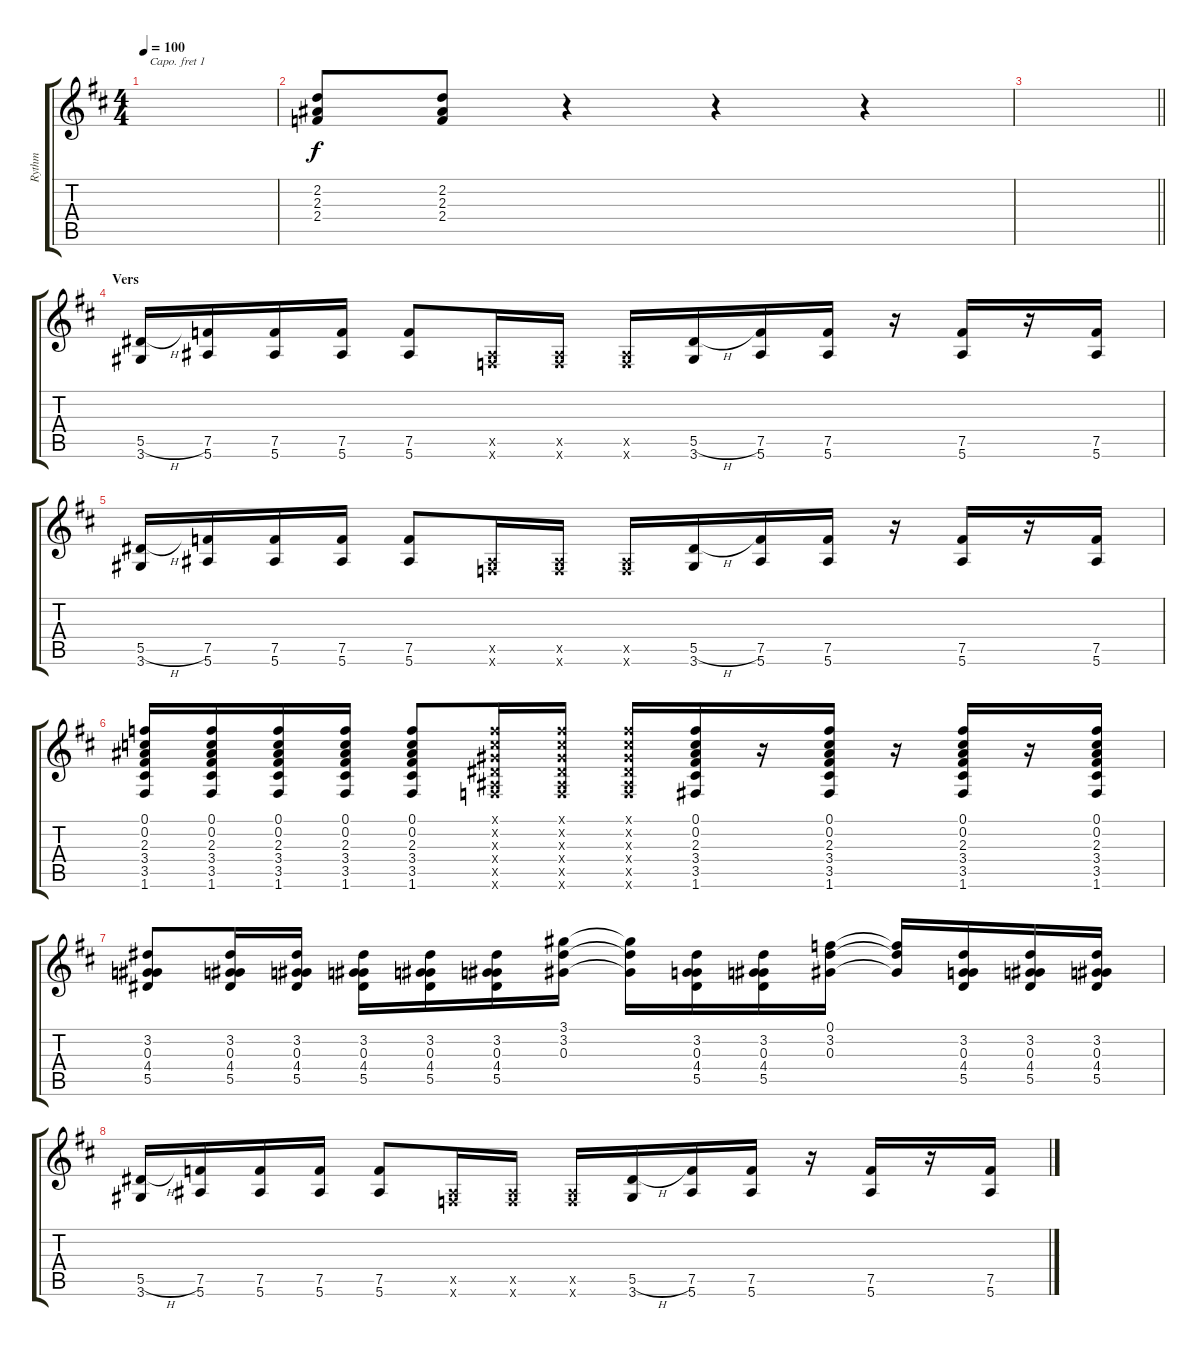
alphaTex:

\track ("Rythm" "Rythm") {instrument acousticguitarsteel}
\staff {score tabs}
\capo 1
\tuning (E4 B3 G3 D3 A2 E2) {hide}
\ts (4 4)
\tempo 100
\clef g2
\ks d
|
(2.2 2.3 2.4).8 (2.2 2.3 2.4).8 r.4 r.4 r.4 |
\barLineRight lightlight
|
\section ("" "Vers")
(5.5{h} 3.6).16 (7.5 5.6).16 (7.5 5.6).16 (7.5 5.6).16 (7.5 5.6).8 (0.5{x} 0.6{x}).16 (0.5{x} 0.6{x}).16 (0.5{x} 0.6{x}).16 (5.5{h} 3.6).16 (7.5 5.6).16 (7.5 5.6).16 r.16 (7.5 5.6).16 r.16 (7.5 5.6).16 |
(5.5{h} 3.6).16 (7.5 5.6).16 (7.5 5.6).16 (7.5 5.6).16 (7.5 5.6).8 (0.5{x} 0.6{x}).16 (0.5{x} 0.6{x}).16 (0.5{x} 0.6{x}).16 (5.5{h} 3.6).16 (7.5 5.6).16 (7.5 5.6).16 r.16 (7.5 5.6).16 r.16 (7.5 5.6).16 |
(0.1 0.2 2.3 3.4 3.5 1.6).16 (0.1 0.2 2.3 3.4 3.5 1.6).16 (0.1 0.2 2.3 3.4 3.5 1.6).16 (0.1 0.2 2.3 3.4 3.5 1.6).16 (0.1 0.2 2.3 3.4 3.5 1.6).8 (0.1{x} 0.2{x} 0.3{x} 0.4{x} 0.5{x} 0.6{x}).16 (0.1{x} 0.2{x} 0.3{x} 0.4{x} 0.5{x} 0.6{x}).16 (0.1{x} 0.2{x} 0.3{x} 0.4{x} 0.5{x} 0.6{x}).16 (0.1 0.2 2.3 3.4 3.5 1.6).16 r.16 (0.1 0.2 2.3 3.4 3.5 1.6).16 r.16 (0.1 0.2 2.3 3.4 3.5 1.6).16 r.16 (0.1 0.2 2.3 3.4 3.5 1.6).16 |
(3.2 0.3 4.4 5.5).8 (3.2 0.3 4.4 5.5).16 (3.2 0.3 4.4 5.5).16 (3.2 0.3 4.4 5.5).16 (3.2 0.3 4.4 5.5).16 (3.2 0.3 4.4 5.5).16 (3.1 3.2 0.3).16 (3.1{t} 3.2{t} 0.3{t}).16 (3.2 0.3 4.4 5.5).16 (3.2 0.3 4.4 5.5).16 (0.1 3.2 0.3).16 (0.1{t} 3.2{t} 0.3{t}).16 (3.2 0.3 4.4 5.5).16 (3.2 0.3 4.4 5.5).16 (3.2 0.3 4.4 5.5).16 |
(5.5{h} 3.6).16 (7.5 5.6).16 (7.5 5.6).16 (7.5 5.6).16 (7.5 5.6).8 (0.5{x} 0.6{x}).16 (0.5{x} 0.6{x}).16 (0.5{x} 0.6{x}).16 (5.5{h} 3.6).16 (7.5 5.6).16 (7.5 5.6).16 r.16 (7.5 5.6).16 r.16 (7.5 5.6).16
